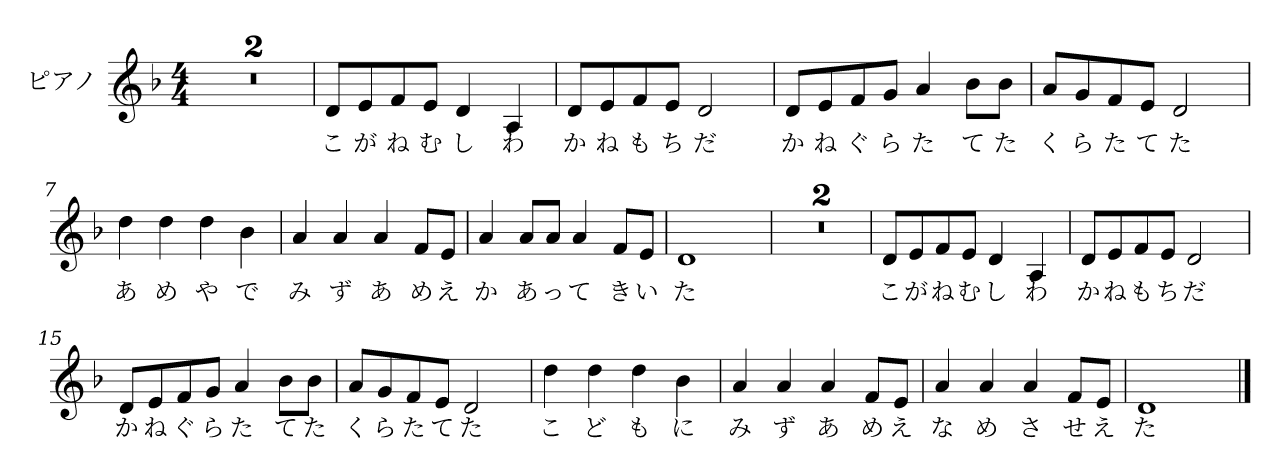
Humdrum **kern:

**kern	**text
*part1	*part1
*staff1	*staff1
*I"ピアノ	*
*clefG2	*
*k[b-]	*
*M4/4	*
*MM116	*
=1	=1
1r	.
=2	=2
1r	.
=3	=3
!	!LO:LY:b
8d/L	こ
!	!LO:LY:b
8e/	が
!	!LO:LY:b
8f/	ね
!	!LO:LY:b
8e/J	む
!	!LO:LY:b
4d/	し
!	!LO:LY:b
4A/	わ
=4	=4
!	!LO:LY:b
8d/L	か
!	!LO:LY:b
8e/	ね
!	!LO:LY:b
8f/	も
!	!LO:LY:b
8e/J	ち
!	!LO:LY:b
2d/	だ
=5	=5
!	!LO:LY:b
8d/L	か
!	!LO:LY:b
8e/	ね
!	!LO:LY:b
8f/	ぐ
!	!LO:LY:b
8g/J	ら
!	!LO:LY:b
4a/	た
!	!LO:LY:b
8b-\L	て
!	!LO:LY:b
8b-\J	た
=6	=6
!	!LO:LY:b
8a/L	く
!	!LO:LY:b
8g/	ら
!	!LO:LY:b
8f/	た
!	!LO:LY:b
8e/J	て
!	!LO:LY:b
2d/	た
=7	=7
!	!LO:LY:b
4dd\	あ
!	!LO:LY:b
4dd\	め
!	!LO:LY:b
4dd\	や
!	!LO:LY:b
4b-\	で
=8	=8
!	!LO:LY:b
4a/	み
!	!LO:LY:b
4a/	ず
!	!LO:LY:b
4a/	あ
!	!LO:LY:b
8f/L	め
!	!LO:LY:b
8e/J	え
!!LO:LB:g=z
=9	=9
!	!LO:LY:b
4a/	か
!	!LO:LY:b
8a/L	あ
!	!LO:LY:b
8a/J	っ
!	!LO:LY:b
4a/	て
!	!LO:LY:b
8f/L	き
!	!LO:LY:b
8e/J	い
=10	=10
!	!LO:LY:b
1d	た
=11	=11
1r	.
=12	=12
1r	.
=13	=13
!	!LO:LY:b
8d/L	こ
!	!LO:LY:b
8e/	が
!	!LO:LY:b
8f/	ね
!	!LO:LY:b
8e/J	む
!	!LO:LY:b
4d/	し
!	!LO:LY:b
4A/	わ
=14	=14
!	!LO:LY:b
8d/L	か
!	!LO:LY:b
8e/	ね
!	!LO:LY:b
8f/	も
!	!LO:LY:b
8e/J	ち
!	!LO:LY:b
2d/	だ
=15	=15
!	!LO:LY:b
8d/L	か
!	!LO:LY:b
8e/	ね
!	!LO:LY:b
8f/	ぐ
!	!LO:LY:b
8g/J	ら
!	!LO:LY:b
4a/	た
!	!LO:LY:b
8b-\L	て
!	!LO:LY:b
8b-\J	た
=16	=16
!	!LO:LY:b
8a/L	く
!	!LO:LY:b
8g/	ら
!	!LO:LY:b
8f/	た
!	!LO:LY:b
8e/J	て
!	!LO:LY:b
2d/	た
=17	=17
!	!LO:LY:b
4dd\	こ
!	!LO:LY:b
4dd\	ど
!	!LO:LY:b
4dd\	も
!	!LO:LY:b
4b-\	に
!!LO:LB:g=z
=18	=18
!	!LO:LY:b
4a/	み
!	!LO:LY:b
4a/	ず
!	!LO:LY:b
4a/	あ
!	!LO:LY:b
8f/L	め
!	!LO:LY:b
8e/J	え
=19	=19
!	!LO:LY:b
4a/	な
!	!LO:LY:b
4a/	め
!	!LO:LY:b
4a/	さ
!	!LO:LY:b
8f/L	せ
!	!LO:LY:b
8e/J	え
=20	=20
!	!LO:LY:b
1d	た
==	==
*-	*-
